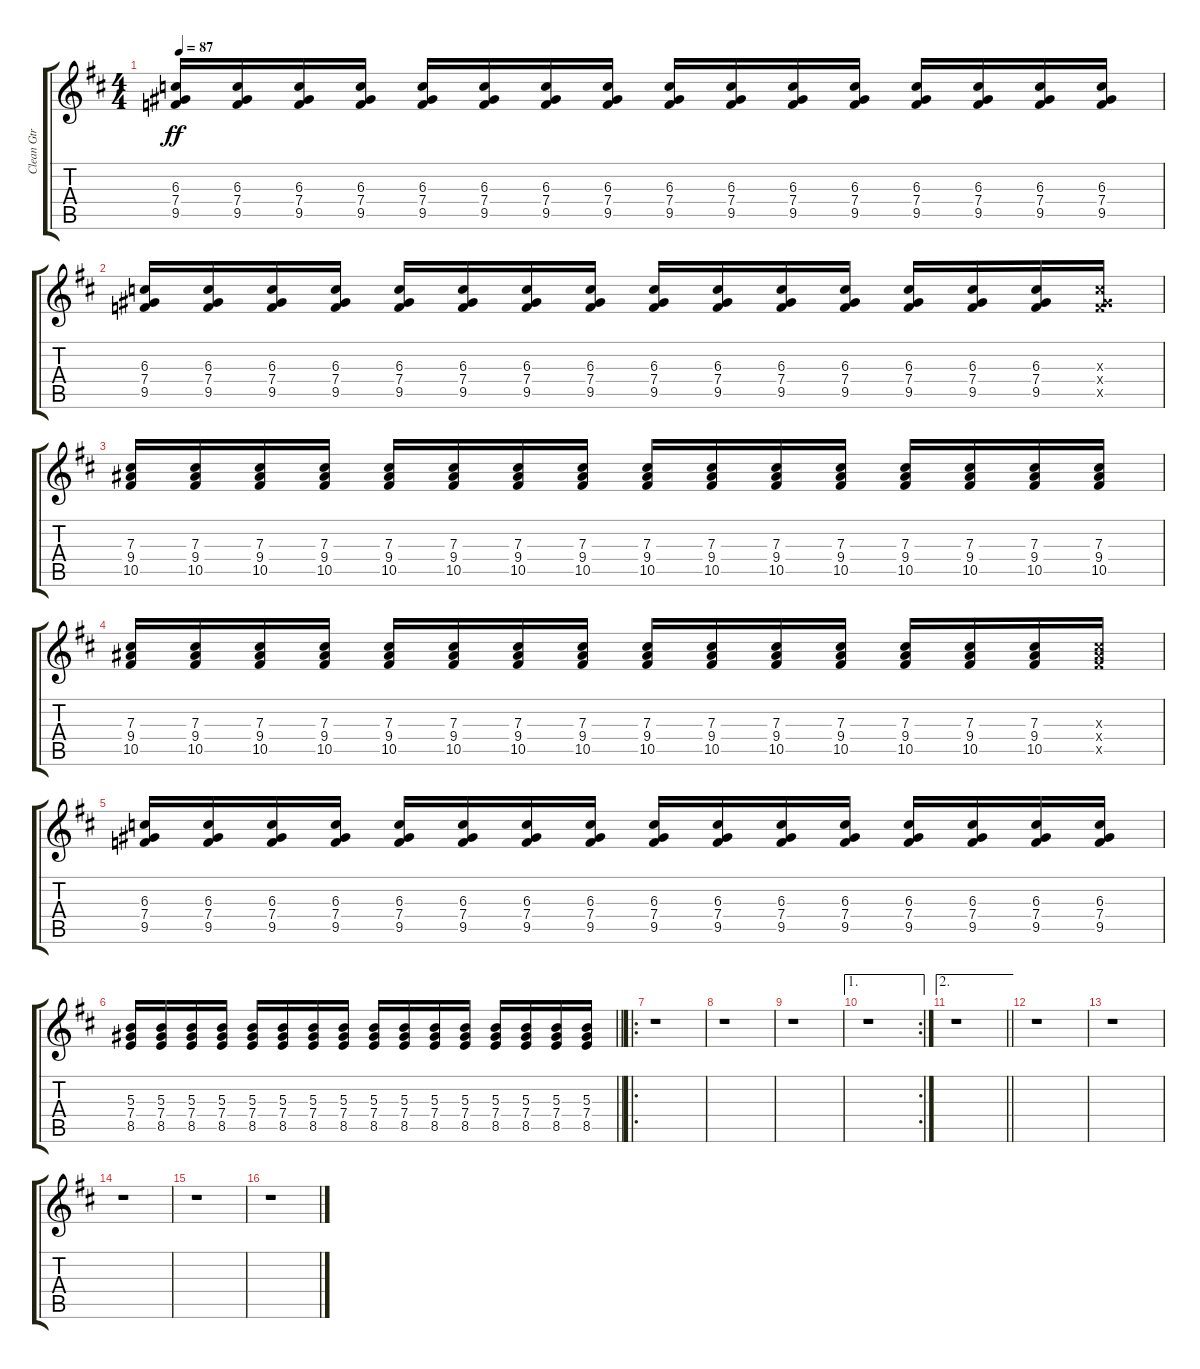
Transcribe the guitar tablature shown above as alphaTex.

\track ("Clean Gtr I" "Clean Gtr ") {instrument electricguitarjazz}
\staff {score tabs}
\tuning (Eb4 Bb3 Gb3 Db3 Ab2 Eb2) {hide}
\ts (4 4)
\tempo 87
\clef g2
\ks d
(6.3 7.4 9.5).16{dy ff} (6.3 7.4 9.5).16 (6.3 7.4 9.5).16 (6.3 7.4 9.5).16 (6.3 7.4 9.5).16 (6.3 7.4 9.5).16 (6.3 7.4 9.5).16 (6.3 7.4 9.5).16 (6.3 7.4 9.5).16 (6.3 7.4 9.5).16 (6.3 7.4 9.5).16 (6.3 7.4 9.5).16 (6.3 7.4 9.5).16 (6.3 7.4 9.5).16 (6.3 7.4 9.5).16 (6.3 7.4 9.5).16 |
(6.3 7.4 9.5).16 (6.3 7.4 9.5).16 (6.3 7.4 9.5).16 (6.3 7.4 9.5).16 (6.3 7.4 9.5).16 (6.3 7.4 9.5).16 (6.3 7.4 9.5).16 (6.3 7.4 9.5).16 (6.3 7.4 9.5).16 (6.3 7.4 9.5).16 (6.3 7.4 9.5).16 (6.3 7.4 9.5).16 (6.3 7.4 9.5).16 (6.3 7.4 9.5).16 (6.3 7.4 9.5).16 (6.3{x} 7.4{x} 9.5{x}).16 |
(7.3 9.4 10.5).16 (7.3 9.4 10.5).16 (7.3 9.4 10.5).16 (7.3 9.4 10.5).16 (7.3 9.4 10.5).16 (7.3 9.4 10.5).16 (7.3 9.4 10.5).16 (7.3 9.4 10.5).16 (7.3 9.4 10.5).16 (7.3 9.4 10.5).16 (7.3 9.4 10.5).16 (7.3 9.4 10.5).16 (7.3 9.4 10.5).16 (7.3 9.4 10.5).16 (7.3 9.4 10.5).16 (7.3 9.4 10.5).16 |
(7.3 9.4 10.5).16 (7.3 9.4 10.5).16 (7.3 9.4 10.5).16 (7.3 9.4 10.5).16 (7.3 9.4 10.5).16 (7.3 9.4 10.5).16 (7.3 9.4 10.5).16 (7.3 9.4 10.5).16 (7.3 9.4 10.5).16 (7.3 9.4 10.5).16 (7.3 9.4 10.5).16 (7.3 9.4 10.5).16 (7.3 9.4 10.5).16 (7.3 9.4 10.5).16 (7.3 9.4 10.5).16 (7.3{x} 9.4{x} 10.5{x}).16 |
(6.3 7.4 9.5).16 (6.3 7.4 9.5).16 (6.3 7.4 9.5).16 (6.3 7.4 9.5).16 (6.3 7.4 9.5).16 (6.3 7.4 9.5).16 (6.3 7.4 9.5).16 (6.3 7.4 9.5).16 (6.3 7.4 9.5).16 (6.3 7.4 9.5).16 (6.3 7.4 9.5).16 (6.3 7.4 9.5).16 (6.3 7.4 9.5).16 (6.3 7.4 9.5).16 (6.3 7.4 9.5).16 (6.3 7.4 9.5).16 |
\barLineRight lightlight
(5.3 7.4 8.5).16 (5.3 7.4 8.5).16 (5.3 7.4 8.5).16 (5.3 7.4 8.5).16 (5.3 7.4 8.5).16 (5.3 7.4 8.5).16 (5.3 7.4 8.5).16 (5.3 7.4 8.5).16 (5.3 7.4 8.5).16 (5.3 7.4 8.5).16 (5.3 7.4 8.5).16 (5.3 7.4 8.5).16 (5.3 7.4 8.5).16 (5.3 7.4 8.5).16 (5.3 7.4 8.5).16 (5.3 7.4 8.5).16 |
\ro
r.1 |
r.1 |
r.1 |
\ae 1
\rc 2
r.1 |
\ae 2
\barLineRight lightlight
r.1 |
r.1 |
r.1 |
r.1 |
r.1 |
r.1
